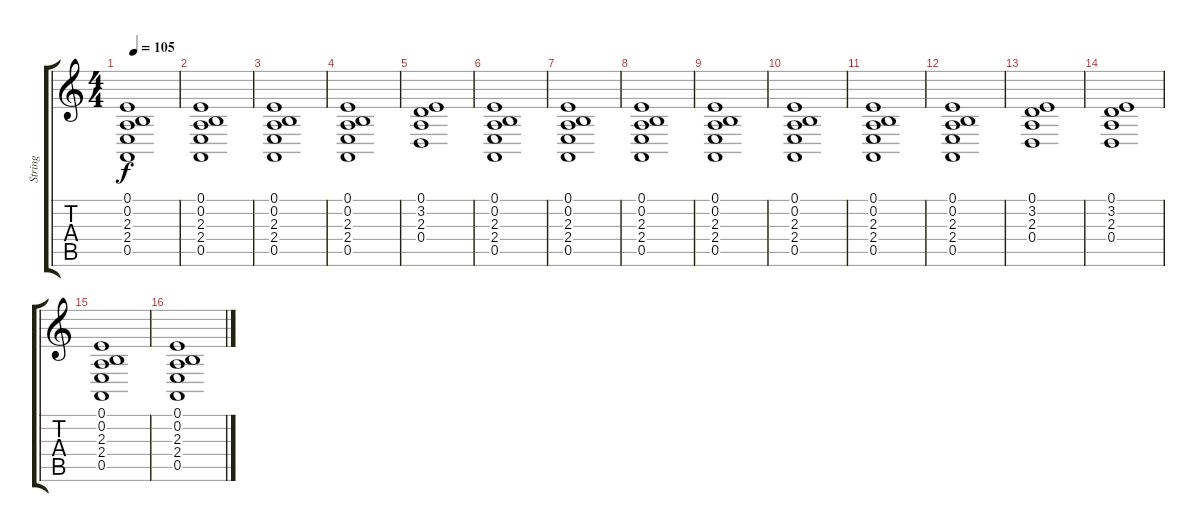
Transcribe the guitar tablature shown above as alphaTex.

\track ("String" "String") {instrument stringensemble1}
\staff {score tabs}
\tuning (E4 B3 G3 D3 A2 E2) {hide}
\ts (4 4)
\tempo 105
\clef g2
\ks c
(0.1 0.2 2.3 2.4 0.5).1{dy f} |
(0.1 0.2 2.3 2.4 0.5).1 |
(0.1 0.2 2.3 2.4 0.5).1 |
(0.1 0.2 2.3 2.4 0.5).1 |
(0.1 3.2 2.3 0.4).1 |
(0.1 0.2 2.3 2.4 0.5).1 |
(0.1 0.2 2.3 2.4 0.5).1 |
(0.1 0.2 2.3 2.4 0.5).1 |
(0.1 0.2 2.3 2.4 0.5).1 |
(0.1 0.2 2.3 2.4 0.5).1 |
(0.1 0.2 2.3 2.4 0.5).1 |
(0.1 0.2 2.3 2.4 0.5).1 |
(0.1 3.2 2.3 0.4).1 |
(0.1 3.2 2.3 0.4).1 |
(0.1 0.2 2.3 2.4 0.5).1 |
(0.1 0.2 2.3 2.4 0.5).1
